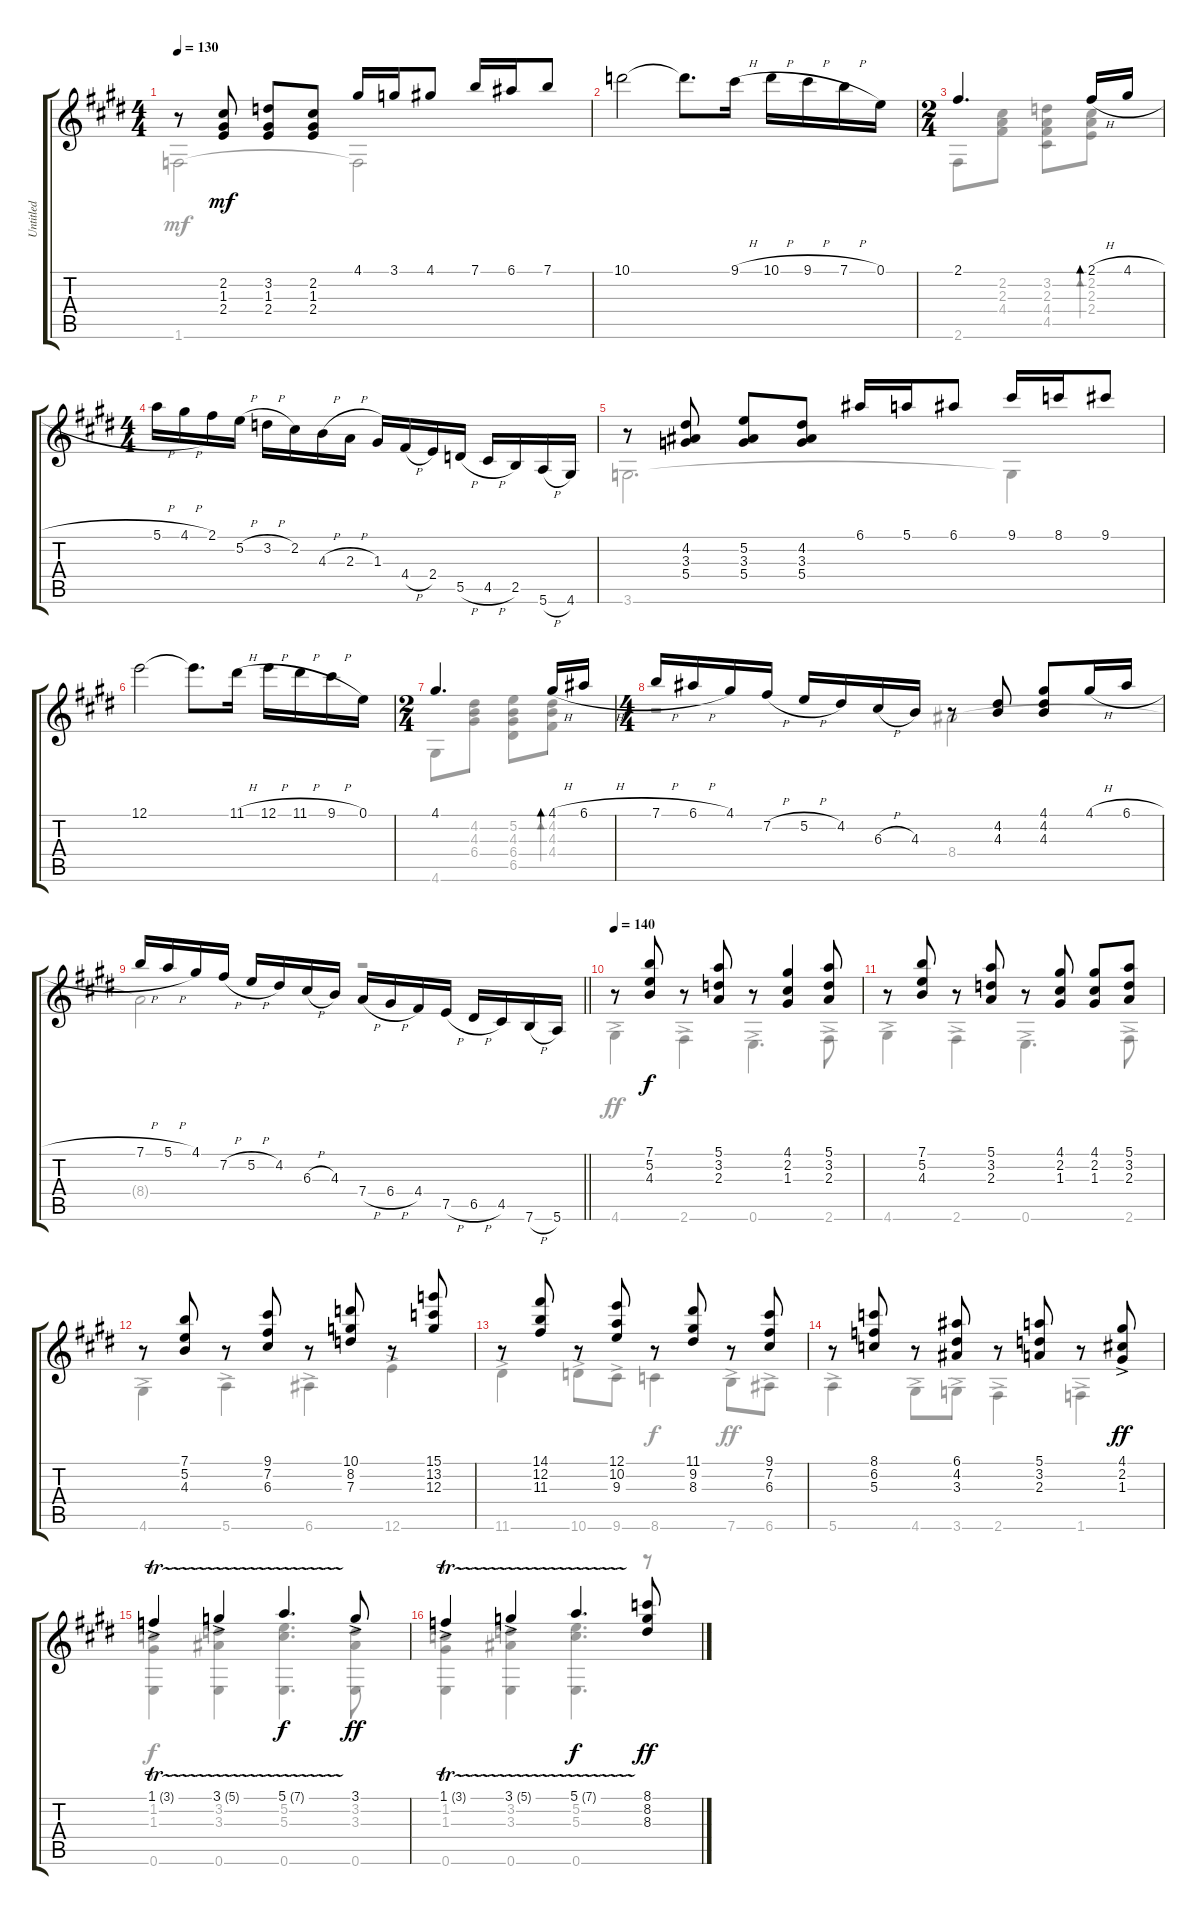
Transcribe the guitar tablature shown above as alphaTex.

\track ("Untitled" "Untitled") {instrument acousticguitarnylon}
\staff {score tabs}
\tuning (E4 B3 G3 D3 A2 E2) {hide}
\voice
\ts (4 4)
\tempo 130
\clef g2
\ks c#minor
r.8{dy mf} (2.2 1.3 2.4).8 (3.2 1.3 2.4).8 (2.2 1.3 2.4).8 4.1.16 3.1.16 4.1.8 7.1.16 6.1.16 7.1.8 |
\ks e
10.1.2 10.1{t}.8{d} 9.1{h}.16 10.1{h}.16 9.1{h}.16 7.1{h}.16 0.1.16 |
\ts (2 4)
\ks c#minor
2.1.4{d} 2.1{h}.16{bd 30} 4.1{h}.16 |
\ts (4 4)
5.1{h}.16 4.1{h}.16 2.1.16 5.2{h}.16 3.2{h}.16 2.2.16 4.3{h}.16 2.3{h}.16 1.3.16 4.4{h}.16 2.4.16 5.5{h}.16 4.5{h}.16 2.5.16 5.6{h}.16 4.6.16 |
\ks e
r.8 (4.2 3.3 5.4).8 (5.2 3.3 5.4).8 (4.2 3.3 5.4).8 6.1.16 5.1.16 6.1.8 9.1.16 8.1.16 9.1.8 |
\ks c#minor
12.1.2 12.1{t}.8{d} 11.1{h}.16 12.1{h}.16 11.1{h}.16 9.1{h}.16 0.1.16 |
\ts (2 4)
4.1.4{d} 4.1{h}.16{bd 30} 6.1{h}.16 |
\ts (4 4)
\ks e
7.1{h}.16 6.1{h}.16 4.1.16 7.2{h}.16 5.2{h}.16 4.2.16 6.3{h}.16 4.3.16 r.8 (4.2 4.3).8 (4.1 4.2 4.3).8 4.1{h}.16 6.1{h}.16 |
\barLineRight lightlight
\ks c#minor
7.1{h}.16 5.1{h}.16 4.1.16 7.2{h}.16 5.2{h}.16 4.2.16 6.3{h}.16 4.3.16 7.4{h}.16 6.4{h}.16 4.4.16 7.5{h}.16 6.5{h}.16 4.5.16 7.6{h}.16 5.6.16 |
\tempo 140
\ks e
r.8 (7.1 5.2 4.3).8{dy f} r.8 (5.1 3.2 2.3).8 r.8 (4.1 2.2 1.3).4 (5.1 3.2 2.3).8 |
\ks c#minor
r.8 (7.1 5.2 4.3).8 r.8 (5.1 3.2 2.3).8 r.8 (4.1 2.2 1.3).8 (4.1 2.2 1.3).8 (5.1 3.2 2.3).8 |
r.8 (7.1 5.2 4.3).8 r.8 (9.1 7.2 6.3).8 r.8 (10.1 8.2 7.3).8 r.8 (15.1 13.2 12.3).8 |
\ks e
r.8 (14.1 12.2 11.3).8 r.8 (12.1 10.2 9.3).8 r.8 (11.1 9.2 8.3).8 r.8 (9.1 7.2 6.3).8 |
\ks c#minor
r.8 (8.1 6.2 5.3).8 r.8 (6.1 4.2 3.3).8 r.8 (5.1 3.2 2.3).8 r.8 (4.1{ac} 2.2{ac} 1.3{ac}).8{dy ff} |
1.1{tr (3 32) ac}.4 3.1{tr (5 32) ac}.4 5.1{tr (7 32)}.4{d dy f} 3.1{ac}.8{dy ff} |
\ks e
1.1{tr (3 32) ac}.4 3.1{tr (5 32) ac}.4 5.1{tr (7 32)}.4{d dy f} (8.1{ss} 8.2 8.3).8{dy ff}
\voice
\clef g2
\ottava regular
\simile none
\ks c#minor
1.6.2{dy mf} 1.6{t}.2 |
\ks e
|
\ks c#minor
2.6.8 (2.2 2.3 4.4).8 (3.2 2.3 4.4 4.5).8 (2.2 2.3 2.4).8{bd 30} |
|
\ks e
3.6.2{d} 3.6{t}.4 |
\ks c#minor
|
4.6.8 (4.2 4.3 6.4).8 (5.2 4.3 6.4 6.5).8 (4.2 4.3 4.4).8{bd 30} |
\ks e
r.2 8.4.2 |
\barLineRight lightlight
\ks c#minor
8.4{t}.2 r.2 |
\ks e
4.6{ac}.4{dy ff} 2.6{ac}.4 0.6{ac}.4{d} 2.6{ac}.8 |
\ks c#minor
4.6{ac}.4 2.6{ac}.4 0.6{ac}.4{d} 2.6{ac}.8 |
4.6{ac}.4 5.6{ac}.4 6.6{ac}.4 12.6{ac}.4 |
\ks e
11.6{ac}.4 10.6{ac}.8 9.6{ac}.8 8.6.4{dy f} 7.6{ac}.8{dy ff} 6.6{ac}.8 |
\ks c#minor
5.6{ac}.4 4.6{ac}.8 3.6{ac}.8 2.6{ac}.4 1.6{ac}.4 |
(1.2 1.3 0.6).4{dy f} (3.2 3.3 0.6).4 (5.2 5.3 0.6).4{d} (3.2 3.3 0.6).8 |
\ks e
(1.2 1.3 0.6).4 (3.2 3.3 0.6).4 (5.2 5.3 0.6).4{d} r.8
